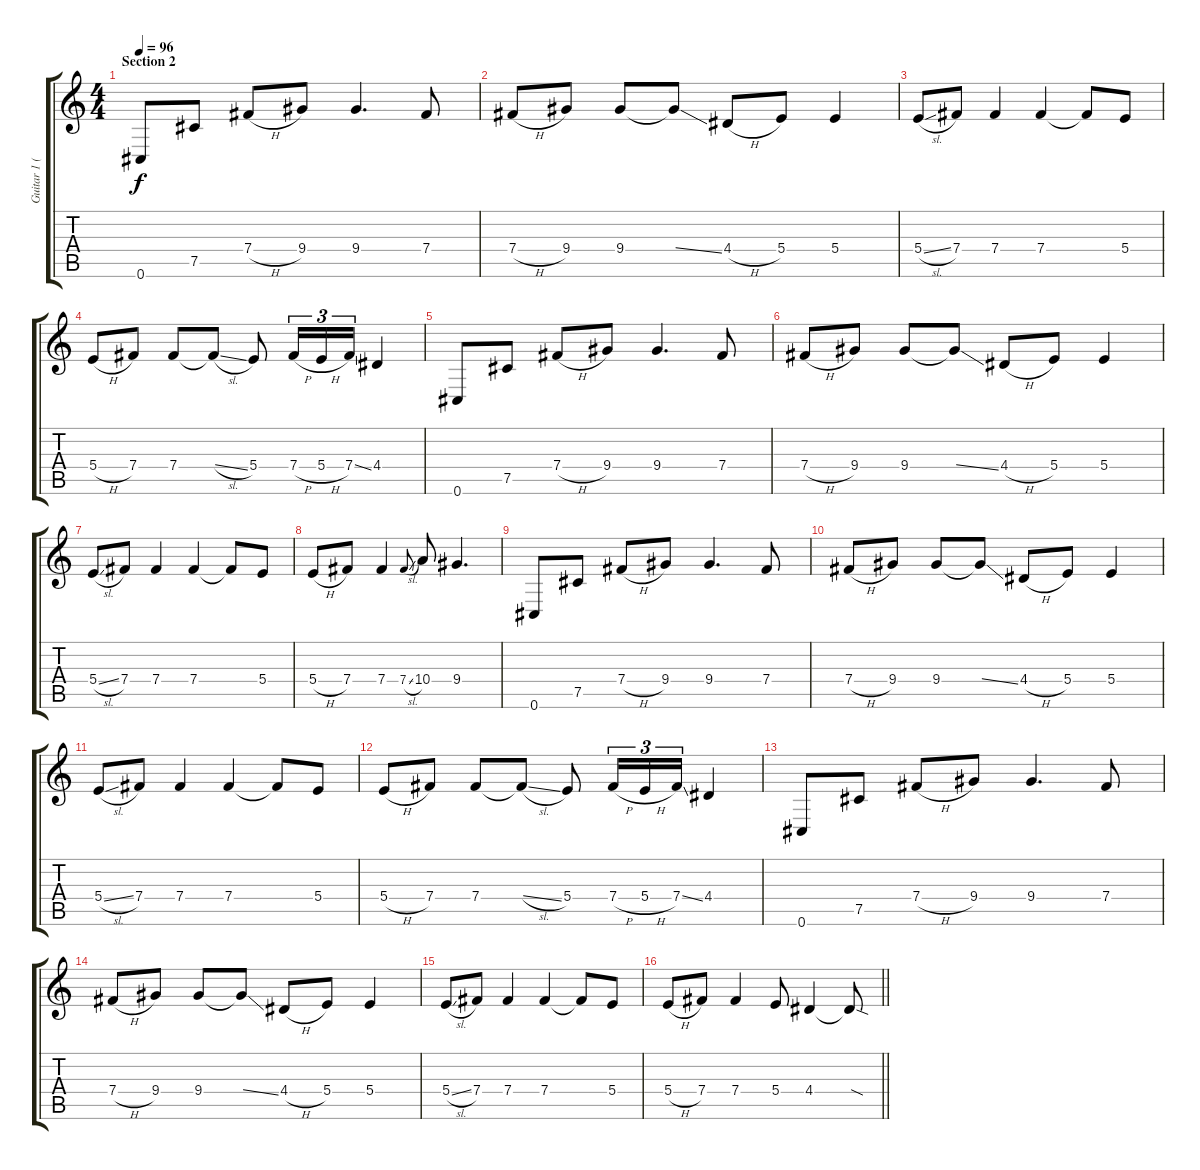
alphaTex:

\track ("Guitar 1 (Distortion)" "Guitar 1 (") {instrument distortionguitar}
\staff {score tabs}
\tuning (Db4 Ab3 E3 B2 Gb2 Db2) {hide}
\ts (4 4)
\section ("" "Section 2")
\tempo 96
\clef g2
\ks c
0.6.8{dy f balance 4} 7.5.8 7.4{h}.8 9.4.8 9.4.4{d} 7.4.8 |
7.4{h}.8 9.4.8 9.4.8 9.4{ss t}.8 4.4{h}.8 5.4.8 5.4.4 |
5.4{sl}.8 7.4.8 7.4.4 7.4.4 7.4{t}.8 5.4.8 |
5.4{h}.8 7.4.8 7.4.8 7.4{sl t}.8 5.4.8 7.4{h}.16{tu (3 2)} 5.4{h}.16{tu (3 2)} 7.4{ss}.16{tu (3 2)} 4.4.4 |
0.6.8 7.5.8 7.4{h}.8 9.4.8 9.4.4{d} 7.4.8 |
7.4{h}.8 9.4.8 9.4.8 9.4{ss t}.8 4.4{h}.8 5.4.8 5.4.4 |
5.4{sl}.8 7.4.8 7.4.4 7.4.4 7.4{t}.8 5.4.8 |
5.4{h}.8 7.4.8 7.4.4 7.4{sl}.8{gr onbeat} 10.4.8 9.4.4{d} |
0.6.8 7.5.8 7.4{h}.8 9.4.8 9.4.4{d} 7.4.8 |
7.4{h}.8 9.4.8 9.4.8 9.4{ss t}.8 4.4{h}.8 5.4.8 5.4.4 |
5.4{sl}.8 7.4.8 7.4.4 7.4.4 7.4{t}.8 5.4.8 |
5.4{h}.8 7.4.8 7.4.8 7.4{sl t}.8 5.4.8 7.4{h}.16{tu (3 2)} 5.4{h}.16{tu (3 2)} 7.4{ss}.16{tu (3 2)} 4.4.4 |
0.6.8 7.5.8 7.4{h}.8 9.4.8 9.4.4{d} 7.4.8 |
7.4{h}.8 9.4.8 9.4.8 9.4{ss t}.8 4.4{h}.8 5.4.8 5.4.4 |
5.4{sl}.8 7.4.8 7.4.4 7.4.4 7.4{t}.8 5.4.8 |
\barLineRight lightlight
5.4{h}.8 7.4.8 7.4.4 5.4.8 4.4.4 4.4{sod t}.8
